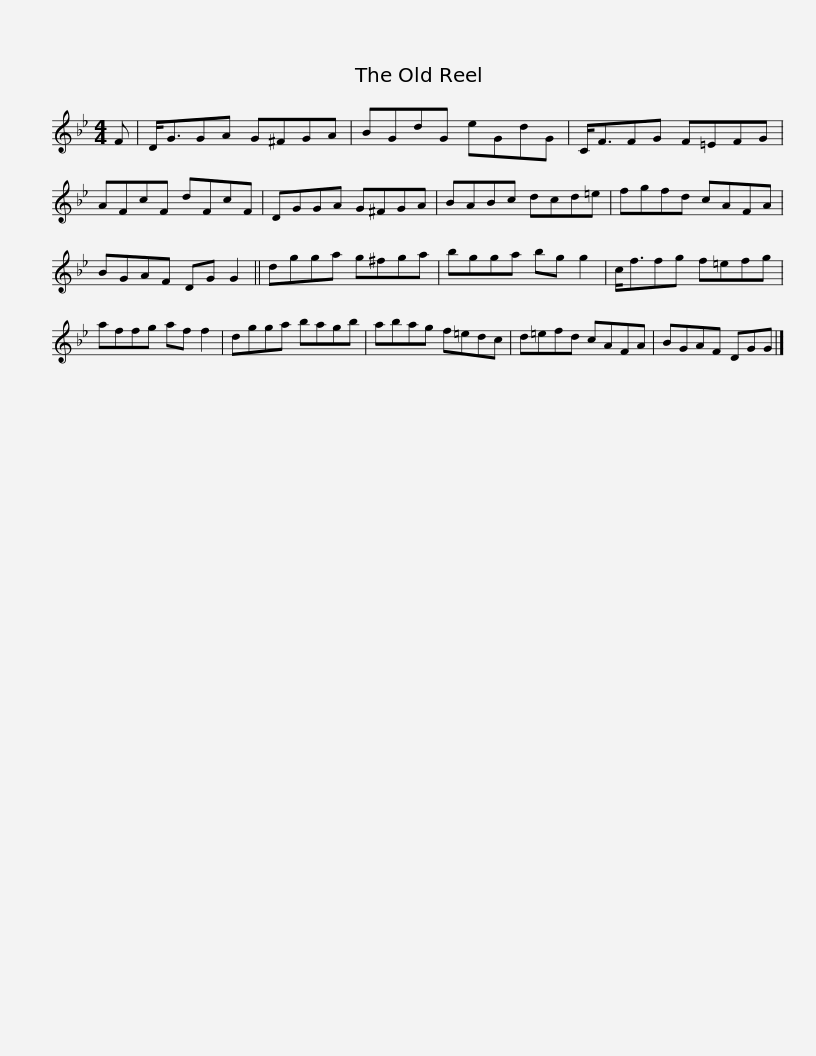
X:1
L:1/8
M:4/4
I:linebreak $
K:Gmin
V:1 treble
V:1
 F | D<GGA G^FGA | BGdG eGdG | C<FFG F=EFG | AFcF dFcF | %5
 DGGA G^FGA |$ BABc dcd=e | fgfd cAFA | BGAF DG G2 || dgga g^fga | %10
 bgga bg g2 |$ c<ffg f=efg | affg af f2 | dgga bagb | abag f=edc | %15
 d=efd cAFA |$ BGAF DGG |] %17
